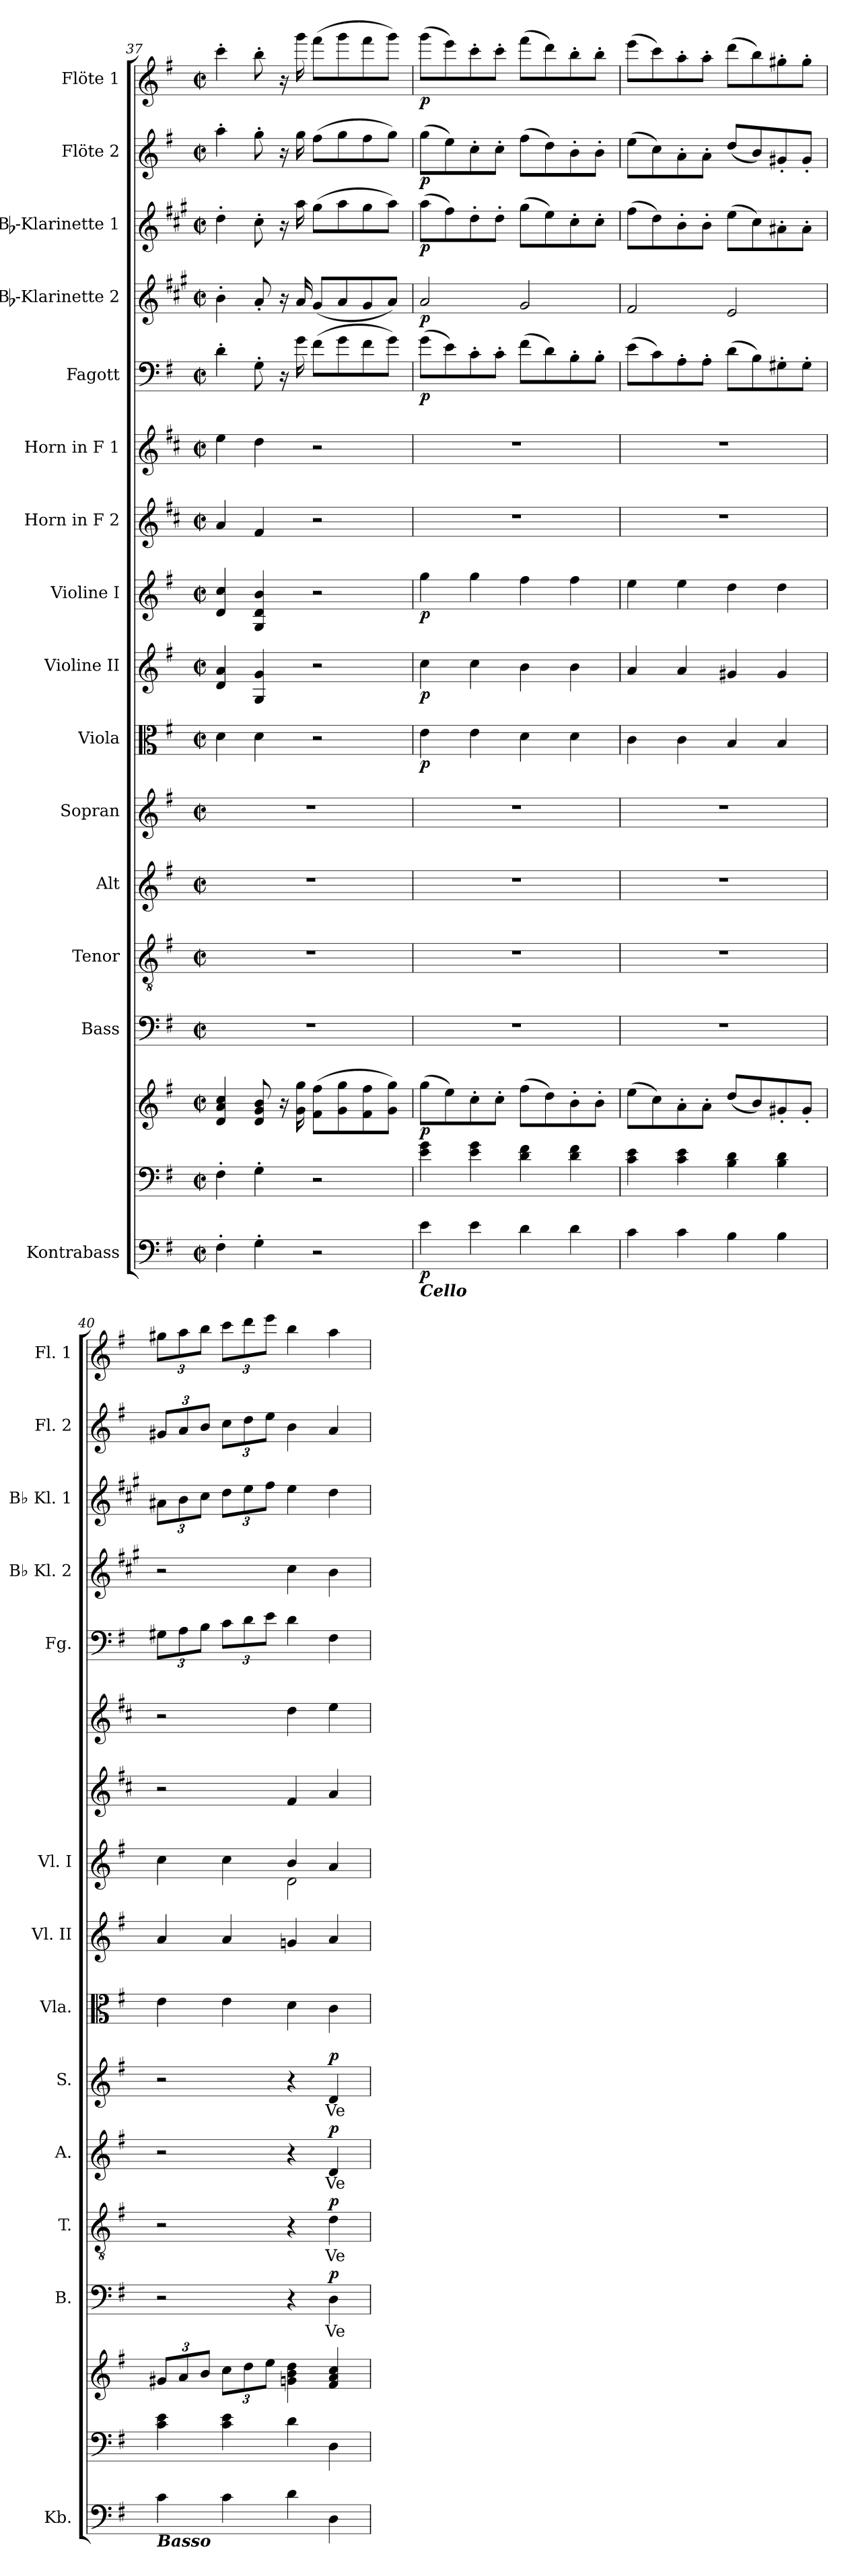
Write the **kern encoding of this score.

**kern	**dynam	**kern	**kern	**dynam	**kern	**text	**dynam	**kern	**text	**dynam	**kern	**text	**dynam	**kern	**text	**dynam	**kern	**dynam	**kern	**dynam	**kern	**dynam	**kern	**kern	**kern	**dynam	**kern	**dynam	**kern	**dynam	**kern	**dynam	**kern	**dynam
*part16	*part16	*part15	*part15	*part15	*part14	*part14	*part14	*part13	*part13	*part13	*part12	*part12	*part12	*part11	*part11	*part11	*part10	*part10	*part9	*part9	*part8	*part8	*part7	*part6	*part5	*part5	*part4	*part4	*part3	*part3	*part2	*part2	*part1	*part1
*staff17	*staff17	*staff16	*staff15	*staff15/16	*staff14	*staff14	*staff14	*staff13	*staff13	*staff13	*staff12	*staff12	*staff12	*staff11	*staff11	*staff11	*staff10	*staff10	*staff9	*staff9	*staff8	*staff8	*staff7	*staff6	*staff5	*staff5	*staff4	*staff4	*staff3	*staff3	*staff2	*staff2	*staff1	*staff1
*I"Kontrabass	*	*	*	*	*I"Bass	*	*	*I"Tenor	*	*	*I"Alt	*	*	*I"Sopran	*	*	*I"Viola	*	*I"Violine II	*	*I"Violine I	*	*I"Horn in F 2	*I"Horn in F 1	*I"Fagott	*	*I"Bb-Klarinette 2	*	*I"Bb-Klarinette 1	*	*I"Flöte 2	*	*I"Flöte 1	*
*I'Kb.	*	*	*	*	*I'B.	*	*	*I'T.	*	*	*I'A.	*	*	*I'S.	*	*	*I'Vla.	*	*I'Vl. II	*	*I'Vl. I	*	*	*	*I'Fg.	*	*I'Bb Kl. 2	*	*I'Bb Kl. 1	*	*I'Fl. 2	*	*I'Fl. 1	*
*clefF4	*	*clefF4	*clefG2	*	*clefF4	*	*	*clefGv2	*	*	*clefG2	*	*	*clefG2	*	*	*clefC3	*	*clefG2	*	*clefG2	*	*clefG2	*clefG2	*clefF4	*	*clefG2	*	*clefG2	*	*clefG2	*	*clefG2	*
*ITrd7c12	*	*	*	*	*	*	*	*	*	*	*	*	*	*	*	*	*	*	*	*	*	*	*ITrd4c7	*ITrd4c7	*	*	*ITrd1c2	*	*ITrd1c2	*	*	*	*	*
*k[f#]	*	*k[f#]	*k[f#]	*	*k[f#]	*	*	*k[f#]	*	*	*k[f#]	*	*	*k[f#]	*	*	*k[f#]	*	*k[f#]	*	*k[f#]	*	*k[f#]	*k[f#]	*k[f#]	*	*k[f#]	*	*k[f#]	*	*k[f#]	*	*k[f#]	*
*G:	*	*G:	*G:	*	*G:	*	*	*G:	*	*	*G:	*	*	*G:	*	*	*G:	*	*G:	*	*G:	*	*G:	*G:	*G:	*	*G:	*	*G:	*	*G:	*	*G:	*
*M2/2	*	*M2/2	*M2/2	*	*M2/2	*	*	*M2/2	*	*	*M2/2	*	*	*M2/2	*	*	*M2/2	*	*M2/2	*	*M2/2	*	*M2/2	*M2/2	*M2/2	*	*M2/2	*	*M2/2	*	*M2/2	*	*M2/2	*
*met(c|)	*	*met(c|)	*met(c|)	*	*met(c|)	*	*	*met(c|)	*	*	*met(c|)	*	*	*met(c|)	*	*	*met(c|)	*	*met(c|)	*	*met(c|)	*	*met(c|)	*met(c|)	*met(c|)	*	*met(c|)	*	*met(c|)	*	*met(c|)	*	*met(c|)	*
=37	=37	=37	=37	=37	=37	=37	=37	=37	=37	=37	=37	=37	=37	=37	=37	=37	=37	=37	=37	=37	=37	=37	=37	=37	=37	=37	=37	=37	=37	=37	=37	=37	=37	=37
4FF#'>\	.	4F#'>\	4d/ 4a/ 4cc/	.	1r	.	.	1r	.	.	1r	.	.	1r	.	.	4d\	.	4d/ 4a/	.	4d/ 4cc/	.	4d/	4a\	4d'>\	.	4a'>\	.	4cc'>\	.	4aa'>\	.	4ccc'>\	.
4GG'>\	.	4G'>\	8d/ 8g/ 8b/	.	.	.	.	.	.	.	.	.	.	.	.	.	4d\	.	4G/ 4g/	.	4G/ 4d/ 4b/	.	4B/	4g\	8G'>\	.	8g'</	.	8b'>\	.	8gg'>\	.	8bb'>\	.
.	.	.	16r	.	.	.	.	.	.	.	.	.	.	.	.	.	.	.	.	.	.	.	.	.	16r	.	16r	.	16r	.	16r	.	16r	.
.	.	.	16g\ 16gg\	.	.	.	.	.	.	.	.	.	.	.	.	.	.	.	.	.	.	.	.	.	16g\	.	16g/	.	16gg\	.	16gg\	.	16ggg\	.
2r	.	2r	(>8f#\ 8ff#\L	.	.	.	.	.	.	.	.	.	.	.	.	.	2r	.	2r	.	2r	.	2r	2r	(>8f#\L	.	(<8f#/L	.	(>8ff#\L	.	(>8ff#\L	.	(>8fff#\L	.
.	.	.	8g\ 8gg\	.	.	.	.	.	.	.	.	.	.	.	.	.	.	.	.	.	.	.	.	.	8g\	.	8g/	.	8gg\	.	8gg\	.	8ggg\	.
.	.	.	8f#\ 8ff#\	.	.	.	.	.	.	.	.	.	.	.	.	.	.	.	.	.	.	.	.	.	8f#\	.	8f#/	.	8ff#\	.	8ff#\	.	8fff#\	.
.	.	.	8g\ 8gg\J)	.	.	.	.	.	.	.	.	.	.	.	.	.	.	.	.	.	.	.	.	.	8g\J)	.	8g/J)	.	8gg\J)	.	8gg\J)	.	8ggg\J)	.
!!LO:PB:g=z
=38	=38	=38	=38	=38	=38	=38	=38	=38	=38	=38	=38	=38	=38	=38	=38	=38	=38	=38	=38	=38	=38	=38	=38	=38	=38	=38	=38	=38	=38	=38	=38	=38	=38	=38
!LO:TX:b:Bi:t=Cello	!	!	!	!	!	!	!	!	!	!	!	!	!	!	!	!	!	!	!	!	!	!	!	!	!	!	!	!	!	!	!	!	!	!
!	!LO:DY:b	!	!	!LO:DY:b	!	!	!	!	!	!	!	!	!	!	!	!	!	!LO:DY:b	!	!LO:DY:b	!	!LO:DY:b	!	!	!	!LO:DY:b	!	!LO:DY:b	!	!LO:DY:b	!	!LO:DY:b	!	!LO:DY:b
4E\	p	4e\ 4g\	(>8gg\L	p	1r	.	.	1r	.	.	1r	.	.	1r	.	.	4e\	p	4cc\	p	4gg\	p	1r	1r	(>8g\L	p	2g/	p	(>8gg\L	p	(>8gg\L	p	(>8ggg\L	p
.	.	.	8ee\)	.	.	.	.	.	.	.	.	.	.	.	.	.	.	.	.	.	.	.	.	.	8e\)	.	.	.	8ee\)	.	8ee\)	.	8eee\)	.
4E\	.	4e\ 4g\	8cc'>\	.	.	.	.	.	.	.	.	.	.	.	.	.	4e\	.	4cc\	.	4gg\	.	.	.	8c'>\	.	.	.	8cc'>\	.	8cc'>\	.	8ccc'>\	.
.	.	.	8cc'>\J	.	.	.	.	.	.	.	.	.	.	.	.	.	.	.	.	.	.	.	.	.	8c'>\J	.	.	.	8cc'>\J	.	8cc'>\J	.	8ccc'>\J	.
4D\	.	4d\ 4f#\	(>8ff#\L	.	.	.	.	.	.	.	.	.	.	.	.	.	4d\	.	4b\	.	4ff#\	.	.	.	(>8f#\L	.	2f#/	.	(>8ff#\L	.	(>8ff#\L	.	(>8fff#\L	.
.	.	.	8dd\)	.	.	.	.	.	.	.	.	.	.	.	.	.	.	.	.	.	.	.	.	.	8d\)	.	.	.	8dd\)	.	8dd\)	.	8ddd\)	.
4D\	.	4d\ 4f#\	8b'>\	.	.	.	.	.	.	.	.	.	.	.	.	.	4d\	.	4b\	.	4ff#\	.	.	.	8B'>\	.	.	.	8b'>\	.	8b'>\	.	8bb'>\	.
.	.	.	8b'>\J	.	.	.	.	.	.	.	.	.	.	.	.	.	.	.	.	.	.	.	.	.	8B'>\J	.	.	.	8b'>\J	.	8b'>\J	.	8bb'>\J	.
=39	=39	=39	=39	=39	=39	=39	=39	=39	=39	=39	=39	=39	=39	=39	=39	=39	=39	=39	=39	=39	=39	=39	=39	=39	=39	=39	=39	=39	=39	=39	=39	=39	=39	=39
4C\	.	4c\ 4e\	(>8ee\L	.	1r	.	.	1r	.	.	1r	.	.	1r	.	.	4c\	.	4a/	.	4ee\	.	1r	1r	(>8e\L	.	2e/	.	(>8ee\L	.	(>8ee\L	.	(>8eee\L	.
.	.	.	8cc\)	.	.	.	.	.	.	.	.	.	.	.	.	.	.	.	.	.	.	.	.	.	8c\)	.	.	.	8cc\)	.	8cc\)	.	8ccc\)	.
4C\	.	4c\ 4e\	8a'>\	.	.	.	.	.	.	.	.	.	.	.	.	.	4c\	.	4a/	.	4ee\	.	.	.	8A'>\	.	.	.	8a'>\	.	8a'>\	.	8aa'>\	.
.	.	.	8a'>\J	.	.	.	.	.	.	.	.	.	.	.	.	.	.	.	.	.	.	.	.	.	8A'>\J	.	.	.	8a'>\J	.	8a'>\J	.	8aa'>\J	.
4BB\	.	4B\ 4d\	(<8dd/L	.	.	.	.	.	.	.	.	.	.	.	.	.	4B/	.	4g#X/	.	4dd\	.	.	.	(>8d\L	.	2d/	.	(>8dd\L	.	(<8dd/L	.	(>8ddd\L	.
.	.	.	8b/)	.	.	.	.	.	.	.	.	.	.	.	.	.	.	.	.	.	.	.	.	.	8B\)	.	.	.	8b\)	.	8b/)	.	8bb\)	.
4BB\	.	4B\ 4d\	8g#X'</	.	.	.	.	.	.	.	.	.	.	.	.	.	4B/	.	4g#/	.	4dd\	.	.	.	8G#X'>\	.	.	.	8g#X'>\	.	8g#X'</	.	8gg#X'>\	.
.	.	.	8g#'</J	.	.	.	.	.	.	.	.	.	.	.	.	.	.	.	.	.	.	.	.	.	8G#'>\J	.	.	.	8g#'>\J	.	8g#'</J	.	8gg#'>\J	.
=40	=40	=40	=40	=40	=40	=40	=40	=40	=40	=40	=40	=40	=40	=40	=40	=40	=40	=40	=40	=40	=40	=40	=40	=40	=40	=40	=40	=40	=40	=40	=40	=40	=40	=40
*	*	*	*Xbrackettup	*	*	*	*	*	*	*	*	*	*	*	*	*	*	*	*	*	*	*	*	*	*Xbrackettup	*	*	*	*Xbrackettup	*	*Xbrackettup	*	*Xbrackettup	*
*	*	*	*	*	*	*	*	*	*	*	*	*	*	*	*	*	*	*	*	*	*^	*	*	*	*	*	*	*	*	*	*	*	*	*
!LO:TX:b:Bi:t=Basso	!	!	!	!	!	!	!	!	!	!	!	!	!	!	!	!	!	!	!	!	!	!	!	!	!	!	!	!	!	!	!	!	!	!	!
4C\	.	4c\ 4e\	12g#X/L	.	2r	.	.	2r	.	.	2r	.	.	2r	.	.	4e\	.	4a/	.	4cc\	2ryy	.	2r	2r	12G#X\L	.	2r	.	12g#X\L	.	12g#X/L	.	12gg#X\L	.
.	.	.	12a/	.	.	.	.	.	.	.	.	.	.	.	.	.	.	.	.	.	.	.	.	.	.	12A\	.	.	.	12a\	.	12a/	.	12aa\	.
.	.	.	12b/J	.	.	.	.	.	.	.	.	.	.	.	.	.	.	.	.	.	.	.	.	.	.	12B\J	.	.	.	12b\J	.	12b/J	.	12bb\J	.
4C\	.	4c\ 4e\	12cc\L	.	.	.	.	.	.	.	.	.	.	.	.	.	4e\	.	4a/	.	4cc\	.	.	.	.	12c\L	.	.	.	12cc\L	.	12cc\L	.	12ccc\L	.
.	.	.	12dd\	.	.	.	.	.	.	.	.	.	.	.	.	.	.	.	.	.	.	.	.	.	.	12d\	.	.	.	12dd\	.	12dd\	.	12ddd\	.
.	.	.	12ee\J	.	.	.	.	.	.	.	.	.	.	.	.	.	.	.	.	.	.	.	.	.	.	12e\J	.	.	.	12ee\J	.	12ee\J	.	12eee\J	.
4D\	.	4d\	4gn\ 4b\ 4dd\	.	4r	.	.	4r	.	.	4r	.	.	4r	.	.	4d\	.	4gn/	.	4b/	2d\	.	4B/	4g\	4d\	.	4b\	.	4dd\	.	4b\	.	4bb\	.
!	!	!	!	!	!	!LO:LY:b	!LO:DY:a	!	!LO:LY:b	!LO:DY:a	!	!LO:LY:b	!LO:DY:a	!	!LO:LY:b	!LO:DY:a	!	!	!	!	!	!	!	!	!	!	!	!	!	!	!	!	!	!	!
4DD\	.	4D\	4f#/ 4a/ 4cc/	.	4D\	Ve-	p	4d\	Ve-	p	4d/	Ve-	p	4d/	Ve-	p	4c\	.	4a/	.	4a/	.	.	4d/	4a\	4F#\	.	4a\	.	4cc\	.	4a/	.	4aa\	.
*	*	*	*	*	*	*	*	*	*	*	*	*	*	*	*	*	*	*	*	*	*v	*v	*	*	*	*	*	*	*	*	*	*	*	*	*
=	=	=	=	=	=	=	=	=	=	=	=	=	=	=	=	=	=	=	=	=	=	=	=	=	=	=	=	=	=	=	=	=	=	=
*-	*-	*-	*-	*-	*-	*-	*-	*-	*-	*-	*-	*-	*-	*-	*-	*-	*-	*-	*-	*-	*-	*-	*-	*-	*-	*-	*-	*-	*-	*-	*-	*-	*-	*-
